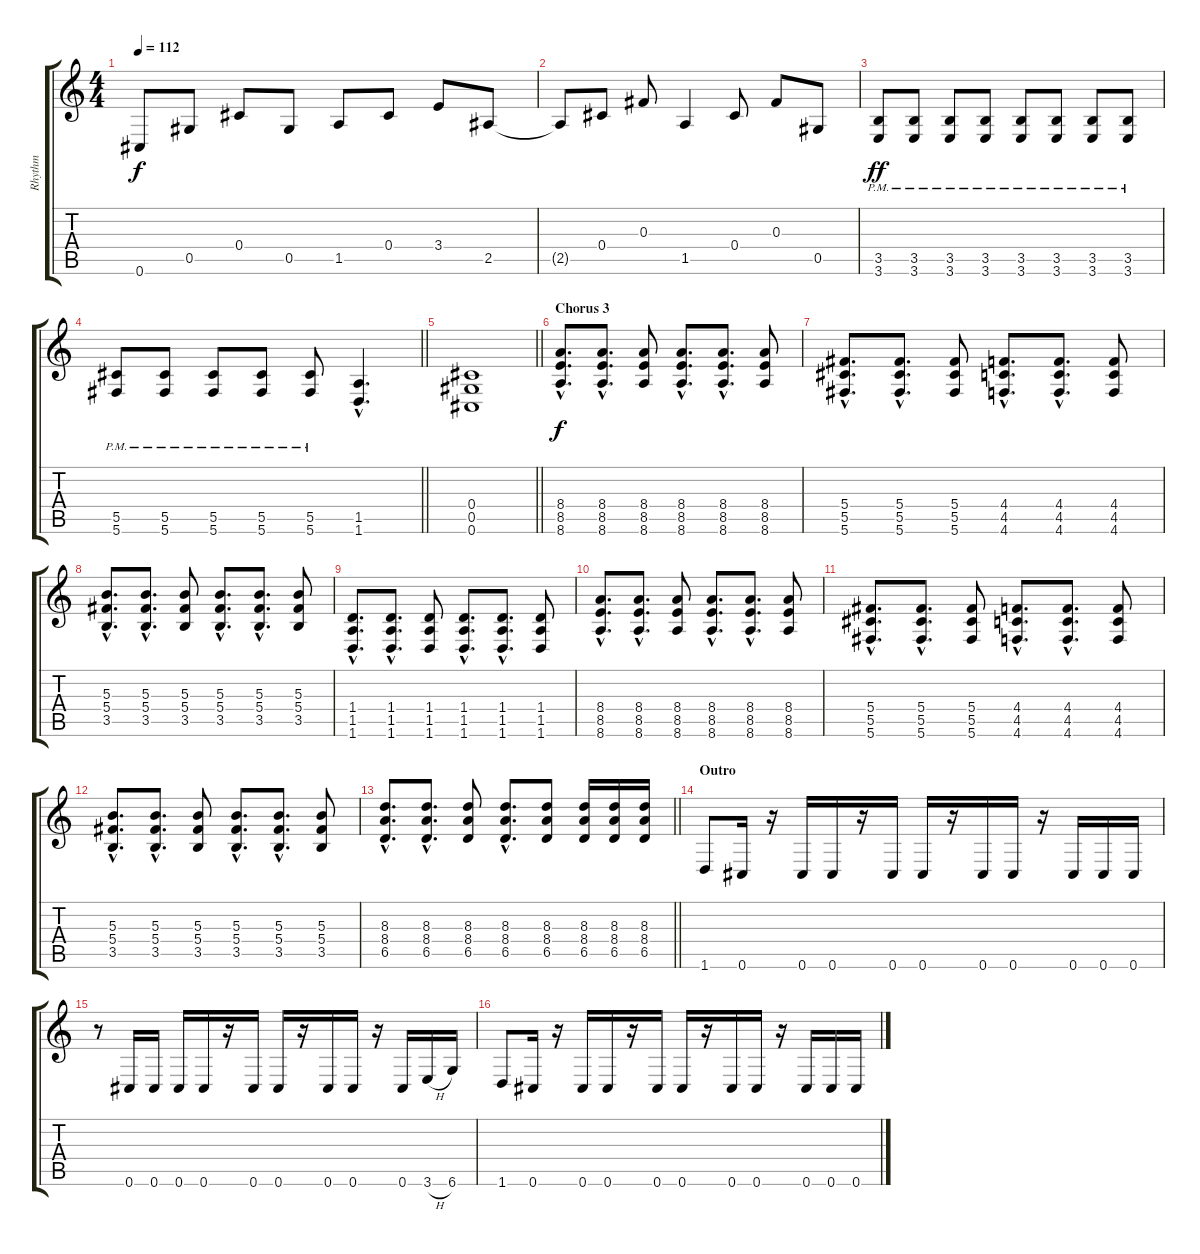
\track ("Rhythm" "Rhythm") {instrument electricguitarclean}
\staff {score tabs}
\tuning (Eb4 Bb3 Gb3 Db3 Ab2 Db2) {hide}
\ts (4 4)
\tempo 112
\clef g2
\ks c
0.6.8{dy f instrument electricguitarclean} 0.5.8 0.4.8 0.5.8 1.5.8 0.4.8 3.4.8 2.5.8 |
2.5{t}.8 0.4.8 0.3.8 1.5.4 0.4.8 0.3.8 0.5.8 |
(3.5{pm} 3.6{pm}).8{dy ff volume 13 instrument distortionguitar} (3.5{pm} 3.6{pm}).8 (3.5{pm} 3.6{pm}).8 (3.5{pm} 3.6{pm}).8 (3.5{pm} 3.6{pm}).8 (3.5{pm} 3.6{pm}).8 (3.5{pm} 3.6{pm}).8 (3.5{pm} 3.6{pm}).8 |
\barLineRight lightlight
(5.5{pm} 5.6{pm}).8 (5.5{pm} 5.6{pm}).8 (5.5{pm} 5.6{pm}).8 (5.5{pm} 5.6{pm}).8 (5.5{pm} 5.6{pm}).8 (1.5{hac} 1.6{hac}).4{d} |
\barLineRight lightlight
(0.4 0.5 0.6).1 |
\section ("" "Chorus 3")
(8.4{hac} 8.5{hac} 8.6{hac}).8{d dy f} (8.4{hac} 8.5{hac} 8.6{hac}).8{d} (8.4 8.5 8.6).8 (8.4{hac} 8.5{hac} 8.6{hac}).8{d} (8.4{hac} 8.5{hac} 8.6{hac}).8{d} (8.4 8.5 8.6).8 |
(5.4{hac} 5.5{hac} 5.6{hac}).8{d} (5.4{hac} 5.5{hac} 5.6{hac}).8{d} (5.4 5.5 5.6).8 (4.4{hac} 4.5{hac} 4.6{hac}).8{d} (4.4{hac} 4.5{hac} 4.6{hac}).8{d} (4.4 4.5 4.6).8 |
(5.3{hac} 5.4{hac} 3.5{hac}).8{d} (5.3{hac} 5.4{hac} 3.5{hac}).8{d} (5.3 5.4 3.5).8 (5.3{hac} 5.4{hac} 3.5{hac}).8{d} (5.3{hac} 5.4{hac} 3.5{hac}).8{d} (5.3 5.4 3.5).8 |
(1.4{hac} 1.5{hac} 1.6{hac}).8{d} (1.4{hac} 1.5{hac} 1.6{hac}).8{d} (1.4 1.5 1.6).8 (1.4{hac} 1.5{hac} 1.6{hac}).8{d} (1.4{hac} 1.5{hac} 1.6{hac}).8{d} (1.4 1.5 1.6).8 |
(8.4{hac} 8.5{hac} 8.6{hac}).8{d} (8.4{hac} 8.5{hac} 8.6{hac}).8{d} (8.4 8.5 8.6).8 (8.4{hac} 8.5{hac} 8.6{hac}).8{d} (8.4{hac} 8.5{hac} 8.6{hac}).8{d} (8.4 8.5 8.6).8 |
(5.4{hac} 5.5{hac} 5.6{hac}).8{d} (5.4{hac} 5.5{hac} 5.6{hac}).8{d} (5.4 5.5 5.6).8 (4.4{hac} 4.5{hac} 4.6{hac}).8{d} (4.4{hac} 4.5{hac} 4.6{hac}).8{d} (4.4 4.5 4.6).8 |
(5.3{hac} 5.4{hac} 3.5{hac}).8{d} (5.3{hac} 5.4{hac} 3.5{hac}).8{d} (5.3 5.4 3.5).8 (5.3{hac} 5.4{hac} 3.5{hac}).8{d} (5.3{hac} 5.4{hac} 3.5{hac}).8{d} (5.3 5.4 3.5).8 |
\barLineRight lightlight
(8.3{hac} 8.4{hac} 6.5{hac}).8{d} (8.3{hac} 8.4{hac} 6.5{hac}).8{d} (8.3 8.4 6.5).8 (8.3{hac} 8.4{hac} 6.5{hac}).8{d} (8.3 8.4 6.5).8 (8.3 8.4 6.5).16 (8.3 8.4 6.5).16 (8.3 8.4 6.5).16 |
\section ("" "Outro")
1.6.8 0.6.16 r.16 0.6.16 0.6.16 r.16 0.6.16 0.6.16 r.16 0.6.16 0.6.16 r.16 0.6.16 0.6.16 0.6.16 |
r.8 0.6.16 0.6.16 0.6.16 0.6.16 r.16 0.6.16 0.6.16 r.16 0.6.16 0.6.16 r.16 0.6.16 3.6{h}.16 6.6.16 |
1.6.8 0.6.16 r.16 0.6.16 0.6.16 r.16 0.6.16 0.6.16 r.16 0.6.16 0.6.16 r.16 0.6.16 0.6.16 0.6.16
